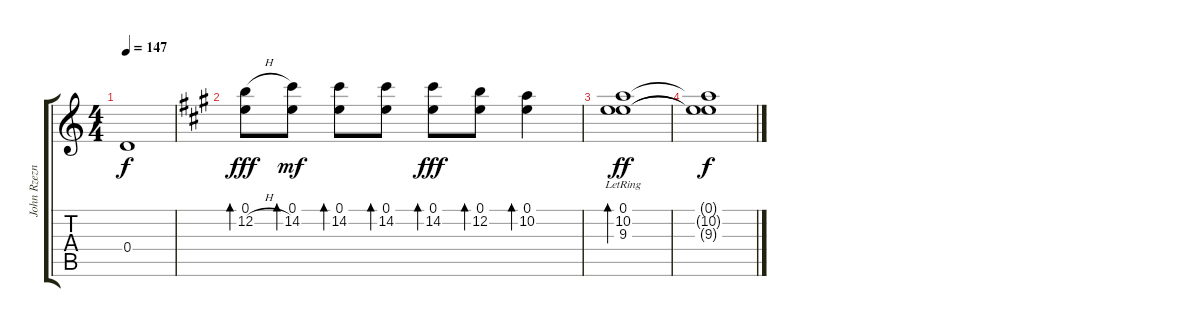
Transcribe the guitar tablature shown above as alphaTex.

\track ("John Rzeznik - Guitar 2" "John Rzezn") {instrument acousticguitarsteel}
\staff {score tabs}
\tuning (E4 B3 G3 D3 A2 E2) {hide}
\ts (4 4)
\tempo 147
\clef g2
\ks c
0.4{t}.1{dy f} |
\ks a
(0.1 12.2{h}).8{bd 120 dy fff} (0.1 14.2).8{bd 60 dy mf} (0.1 14.2).8{bd 120} (0.1 14.2).8{bd 120} (0.1 14.2).8{bd 480 dy fff} (0.1 12.2).8{bd 480} (0.1 10.2).4{bd 240} |
(0.1{lr} 10.2 9.3{lr}).1{bd 240 dy ff} |
(0.1{t} 10.2{t} 9.3{t}).1{dy f}
